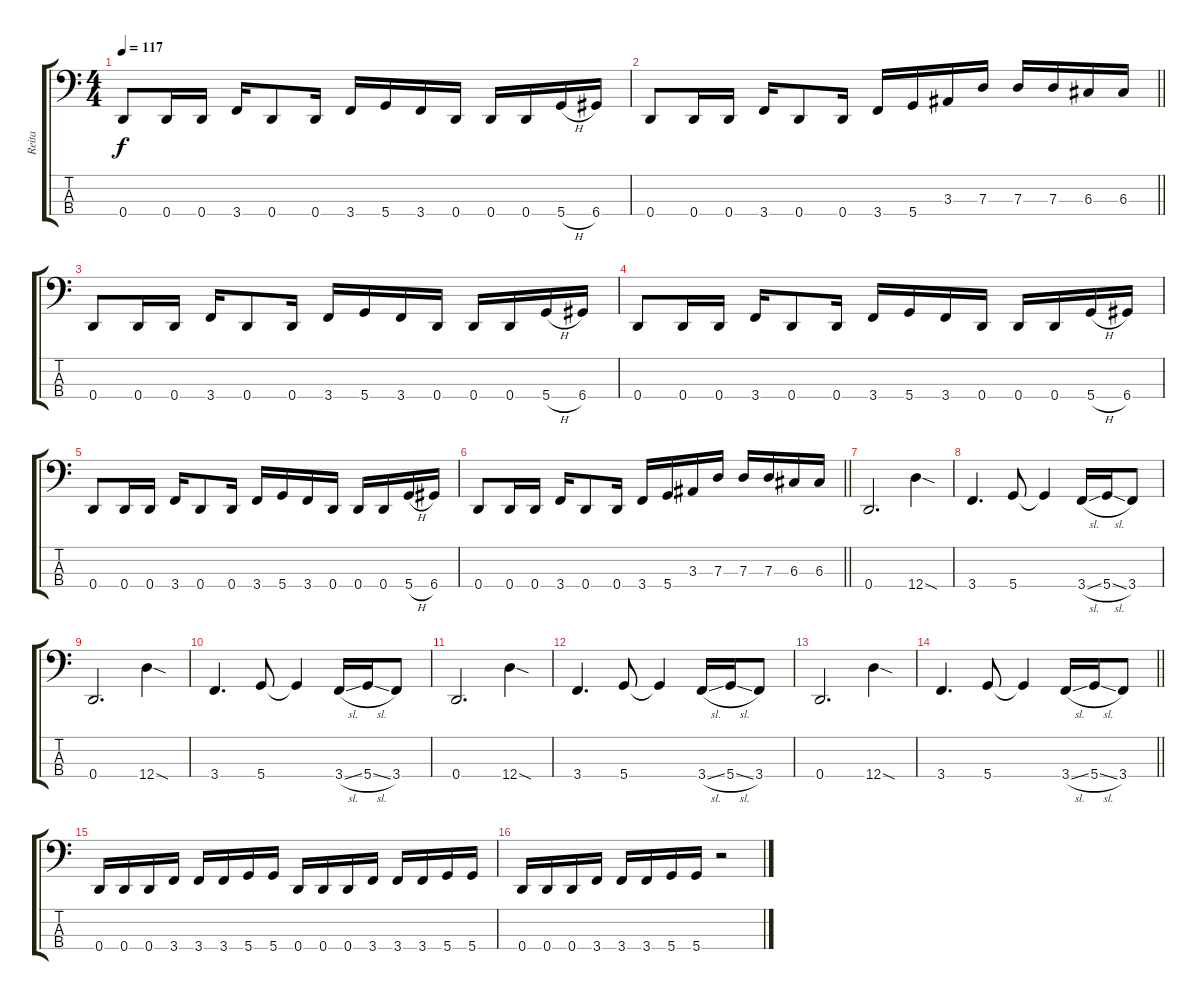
\track ("Reita" "Reita") {instrument electricbasspick}
\staff {score tabs}
\tuning (F2 C2 G1 D1) {hide}
\ts (4 4)
\tempo 117
\clef f4
\ks c
0.4.8{dy f} 0.4.16 0.4.16 3.4.16 0.4.8 0.4.16 3.4.16 5.4.16 3.4.16 0.4.16 0.4.16 0.4.16 5.4{h}.16 6.4.16 |
\barLineRight lightlight
0.4.8 0.4.16 0.4.16 3.4.16 0.4.8 0.4.16 3.4.16 5.4.16 3.3.16 7.3.16 7.3.16 7.3.16 6.3.16 6.3.16 |
0.4.8 0.4.16 0.4.16 3.4.16 0.4.8 0.4.16 3.4.16 5.4.16 3.4.16 0.4.16 0.4.16 0.4.16 5.4{h}.16 6.4.16 |
0.4.8 0.4.16 0.4.16 3.4.16 0.4.8 0.4.16 3.4.16 5.4.16 3.4.16 0.4.16 0.4.16 0.4.16 5.4{h}.16 6.4.16 |
0.4.8 0.4.16 0.4.16 3.4.16 0.4.8 0.4.16 3.4.16 5.4.16 3.4.16 0.4.16 0.4.16 0.4.16 5.4{h}.16 6.4.16 |
\barLineRight lightlight
0.4.8 0.4.16 0.4.16 3.4.16 0.4.8 0.4.16 3.4.16 5.4.16 3.3.16 7.3.16 7.3.16 7.3.16 6.3.16 6.3.16 |
0.4.2{d} 12.4{sod}.4 |
3.4.4{d} 5.4.8 5.4{t}.4 3.4{sl}.16 5.4{sl}.16 3.4.8 |
0.4.2{d} 12.4{sod}.4 |
3.4.4{d} 5.4.8 5.4{t}.4 3.4{sl}.16 5.4{sl}.16 3.4.8 |
0.4.2{d} 12.4{sod}.4 |
3.4.4{d} 5.4.8 5.4{t}.4 3.4{sl}.16 5.4{sl}.16 3.4.8 |
0.4.2{d} 12.4{sod}.4 |
\barLineRight lightlight
3.4.4{d} 5.4.8 5.4{t}.4 3.4{sl}.16 5.4{sl}.16 3.4.8 |
0.4.16 0.4.16 0.4.16 3.4.16 3.4.16 3.4.16 5.4.16 5.4.16 0.4.16 0.4.16 0.4.16 3.4.16 3.4.16 3.4.16 5.4.16 5.4.16 |
0.4.16 0.4.16 0.4.16 3.4.16 3.4.16 3.4.16 5.4.16 5.4.16 r.2
